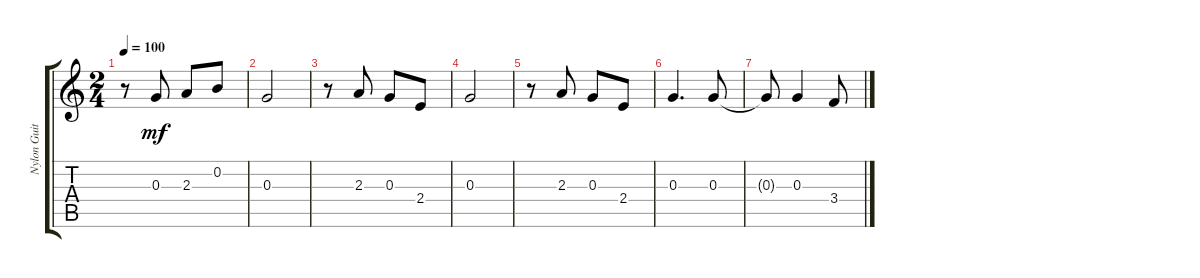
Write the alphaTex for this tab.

\track ("Nylon Guitar" "Nylon Guit") {instrument acousticguitarnylon}
\staff {score tabs}
\tuning (E4 B3 G3 D3 A2 E2) {hide}
\ts (2 4)
\tempo 100
\clef g2
\ks c
r.8{dy mf} 0.3.8 2.3.8 0.2.8 |
0.3.2 |
r.8 2.3.8 0.3.8 2.4.8 |
0.3.2 |
r.8 2.3.8 0.3.8 2.4.8 |
0.3.4{d} 0.3.8 |
0.3{t}.8 0.3.4 3.4.8
